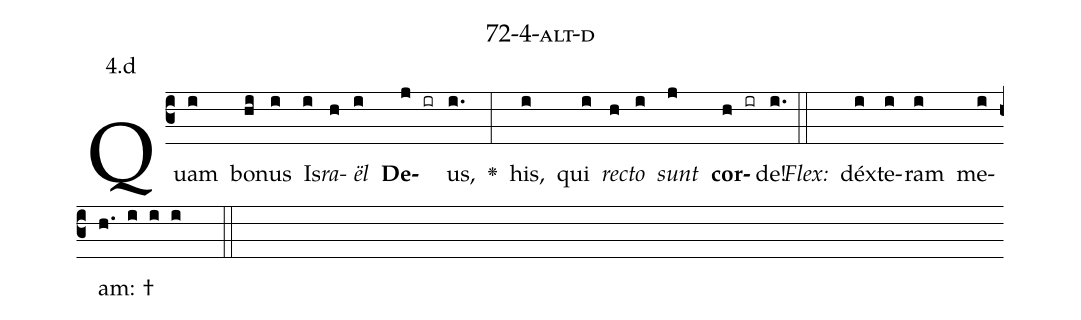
name: 72-4-alt-d;
annotation: 4.d;
%%
(c3)Quam(i) bo(hi)nus(i) Is(i)<i>ra</i>(h)<i>ël</i>(i) <b>De</b>(j ir)us,(i.) <v>\greheightstar</v>(:) his,(i) qui(i) <i>rec</i>(h)<i>to</i>(i) <i>sunt</i>(j) <b>cor</b>(h ir)de!(i.) (::)
<i>Flex:</i>()  déx(i)te(i)ram(i) me(i)am: †(h. i i i  ::)

%E(i) u(h) o(i) u(j) a(h) e.(i.) (::)
